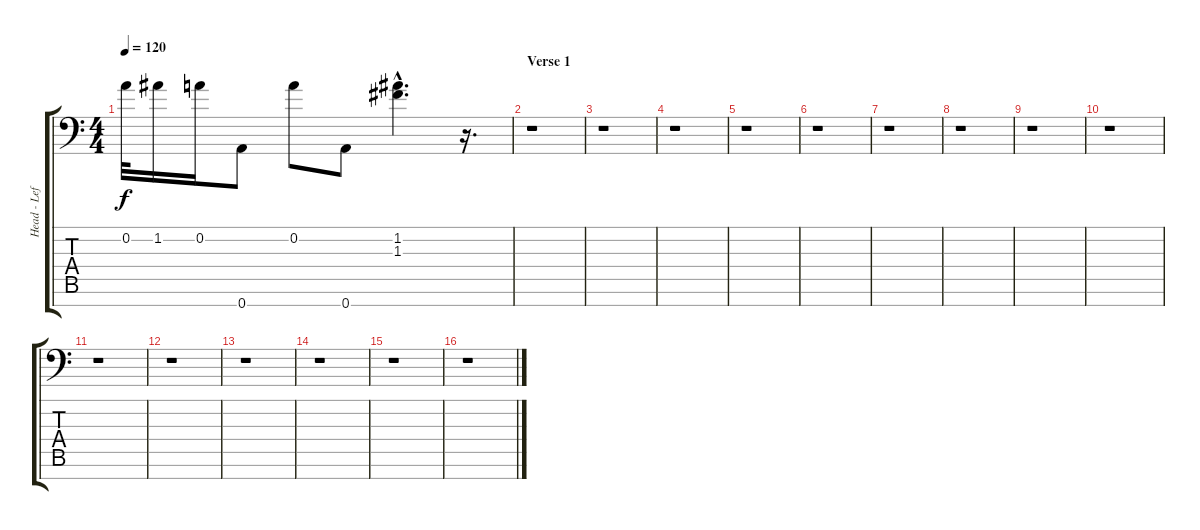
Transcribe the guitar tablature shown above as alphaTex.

\track ("Head - Left Guitar" "Head - Lef") {instrument overdrivenguitar}
\staff {score tabs}
\tuning (D4 A3 F3 C3 G2 D2 A1) {hide}
\ts (4 4)
\tempo 120
\clef f4
\ks c
0.2{t}.32{dy f} 1.2.16 0.2.16 0.7.8 0.2.8 0.7.8 (1.2{hac} 1.3{hac}).4{d} r.16{d} |
\section ("" "Verse 1")
r.1 |
r.1 |
r.1 |
r.1 |
r.1 |
r.1 |
r.1 |
r.1 |
r.1 |
r.1 |
r.1 |
r.1 |
r.1 |
r.1 |
r.1
